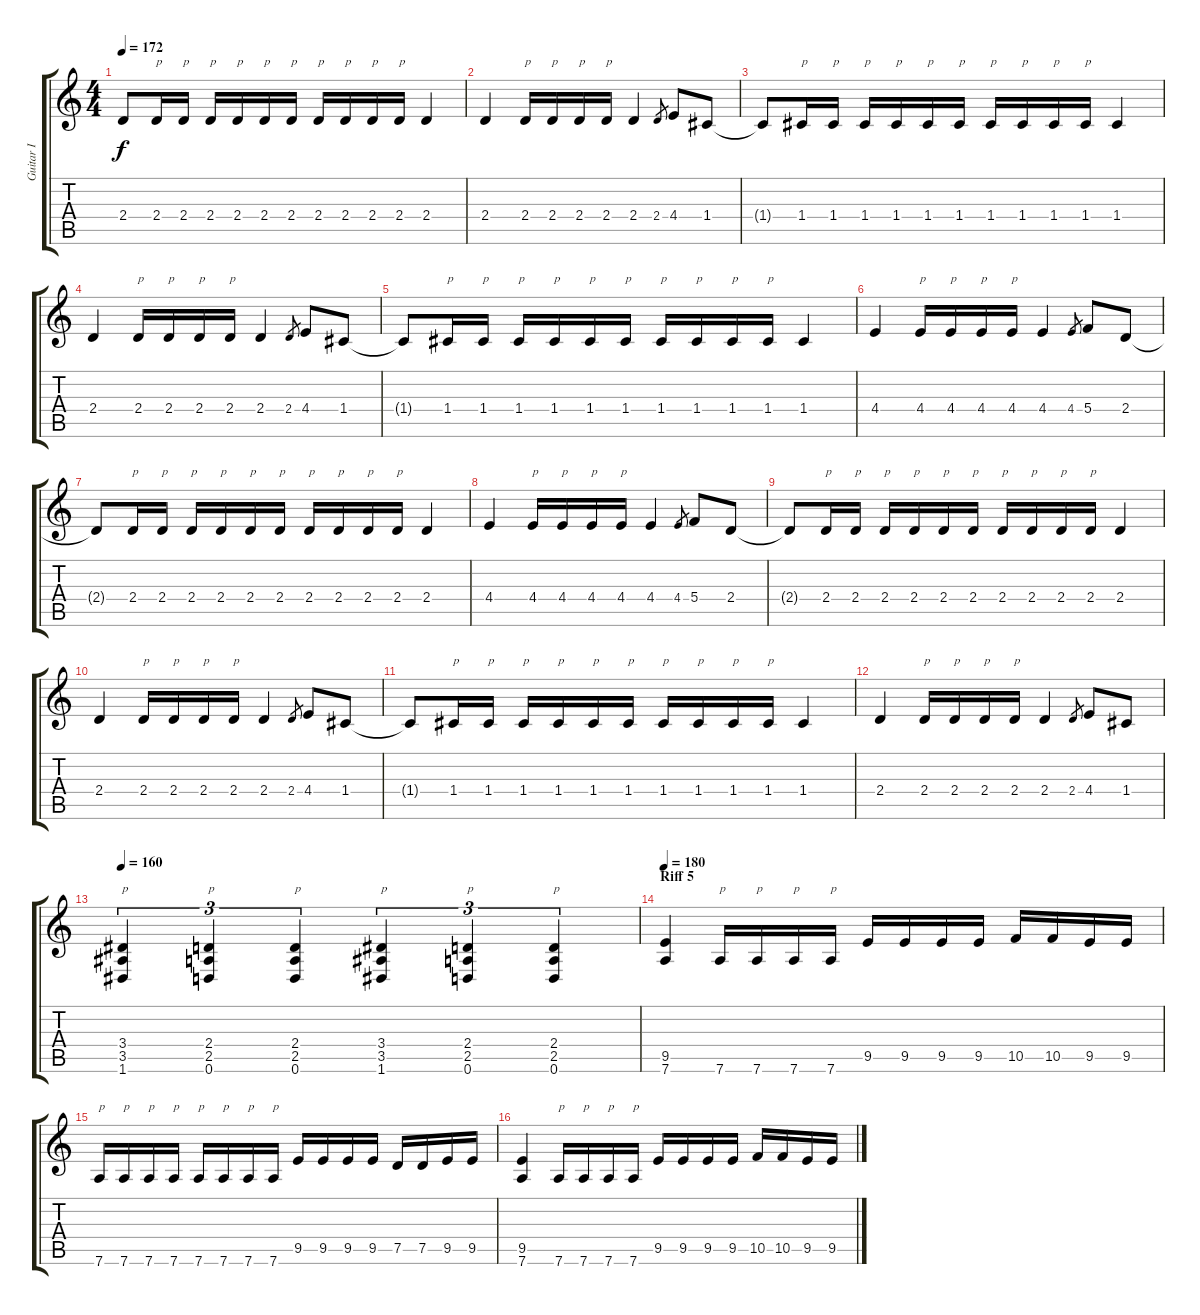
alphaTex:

\track ("Guitar I" "Guitar I") {instrument distortionguitar}
\staff {score tabs}
\tuning (D4 A3 F3 C3 G2 D2) {hide}
\ts (4 4)
\tempo 172
\clef g2
\ks c
2.4{t}.8{dy f} 2.4.16{txt "p"} 2.4.16{txt "p"} 2.4.16{txt "p"} 2.4.16{txt "p"} 2.4.16{txt "p"} 2.4.16{txt "p"} 2.4.16{txt "p"} 2.4.16{txt "p"} 2.4.16{txt "p"} 2.4.16{txt "p"} 2.4.4 |
2.4.4 2.4.16{txt "p"} 2.4.16{txt "p"} 2.4.16{txt "p"} 2.4.16{txt "p"} 2.4.4 2.4.8{gr} 4.4.8 1.4.8 |
1.4{t}.8 1.4.16{txt "p"} 1.4.16{txt "p"} 1.4.16{txt "p"} 1.4.16{txt "p"} 1.4.16{txt "p"} 1.4.16{txt "p"} 1.4.16{txt "p"} 1.4.16{txt "p"} 1.4.16{txt "p"} 1.4.16{txt "p"} 1.4.4 |
2.4.4 2.4.16{txt "p"} 2.4.16{txt "p"} 2.4.16{txt "p"} 2.4.16{txt "p"} 2.4.4 2.4.8{gr} 4.4.8 1.4.8 |
1.4{t}.8 1.4.16{txt "p"} 1.4.16{txt "p"} 1.4.16{txt "p"} 1.4.16{txt "p"} 1.4.16{txt "p"} 1.4.16{txt "p"} 1.4.16{txt "p"} 1.4.16{txt "p"} 1.4.16{txt "p"} 1.4.16{txt "p"} 1.4.4 |
4.4.4 4.4.16{txt "p"} 4.4.16{txt "p"} 4.4.16{txt "p"} 4.4.16{txt "p"} 4.4.4 4.4.8{gr} 5.4.8 2.4.8 |
2.4{t}.8 2.4.16{txt "p"} 2.4.16{txt "p"} 2.4.16{txt "p"} 2.4.16{txt "p"} 2.4.16{txt "p"} 2.4.16{txt "p"} 2.4.16{txt "p"} 2.4.16{txt "p"} 2.4.16{txt "p"} 2.4.16{txt "p"} 2.4.4 |
4.4.4 4.4.16{txt "p"} 4.4.16{txt "p"} 4.4.16{txt "p"} 4.4.16{txt "p"} 4.4.4 4.4.8{gr} 5.4.8 2.4.8 |
2.4{t}.8 2.4.16{txt "p"} 2.4.16{txt "p"} 2.4.16{txt "p"} 2.4.16{txt "p"} 2.4.16{txt "p"} 2.4.16{txt "p"} 2.4.16{txt "p"} 2.4.16{txt "p"} 2.4.16{txt "p"} 2.4.16{txt "p"} 2.4.4 |
2.4.4 2.4.16{txt "p"} 2.4.16{txt "p"} 2.4.16{txt "p"} 2.4.16{txt "p"} 2.4.4 2.4.8{gr} 4.4.8 1.4.8 |
1.4{t}.8 1.4.16{txt "p"} 1.4.16{txt "p"} 1.4.16{txt "p"} 1.4.16{txt "p"} 1.4.16{txt "p"} 1.4.16{txt "p"} 1.4.16{txt "p"} 1.4.16{txt "p"} 1.4.16{txt "p"} 1.4.16{txt "p"} 1.4.4 |
2.4.4 2.4.16{txt "p"} 2.4.16{txt "p"} 2.4.16{txt "p"} 2.4.16{txt "p"} 2.4.4 2.4.8{gr} 4.4.8 1.4.8 |
\tempo 160
(3.4 3.5 1.6).4{tu (3 2) txt "p"} (2.4 2.5 0.6).4{tu (3 2) txt "p"} (2.4 2.5 0.6).4{tu (3 2) txt "p"} (3.4 3.5 1.6).4{tu (3 2) txt "p"} (2.4 2.5 0.6).4{tu (3 2) txt "p"} (2.4 2.5 0.6).4{tu (3 2) txt "p"} |
\section ("" "Riff 5")
\tempo 180
(9.5 7.6).4 7.6.16{txt "p"} 7.6.16{txt "p"} 7.6.16{txt "p"} 7.6.16{txt "p"} 9.5.16 9.5.16 9.5.16 9.5.16 10.5.16 10.5.16 9.5.16 9.5.16 |
7.6.16{txt "p"} 7.6.16{txt "p"} 7.6.16{txt "p"} 7.6.16{txt "p"} 7.6.16{txt "p"} 7.6.16{txt "p"} 7.6.16{txt "p"} 7.6.16{txt "p"} 9.5.16 9.5.16 9.5.16 9.5.16 7.5.16 7.5.16 9.5.16 9.5.16 |
(9.5 7.6).4 7.6.16{txt "p"} 7.6.16{txt "p"} 7.6.16{txt "p"} 7.6.16{txt "p"} 9.5.16 9.5.16 9.5.16 9.5.16 10.5.16 10.5.16 9.5.16 9.5.16
